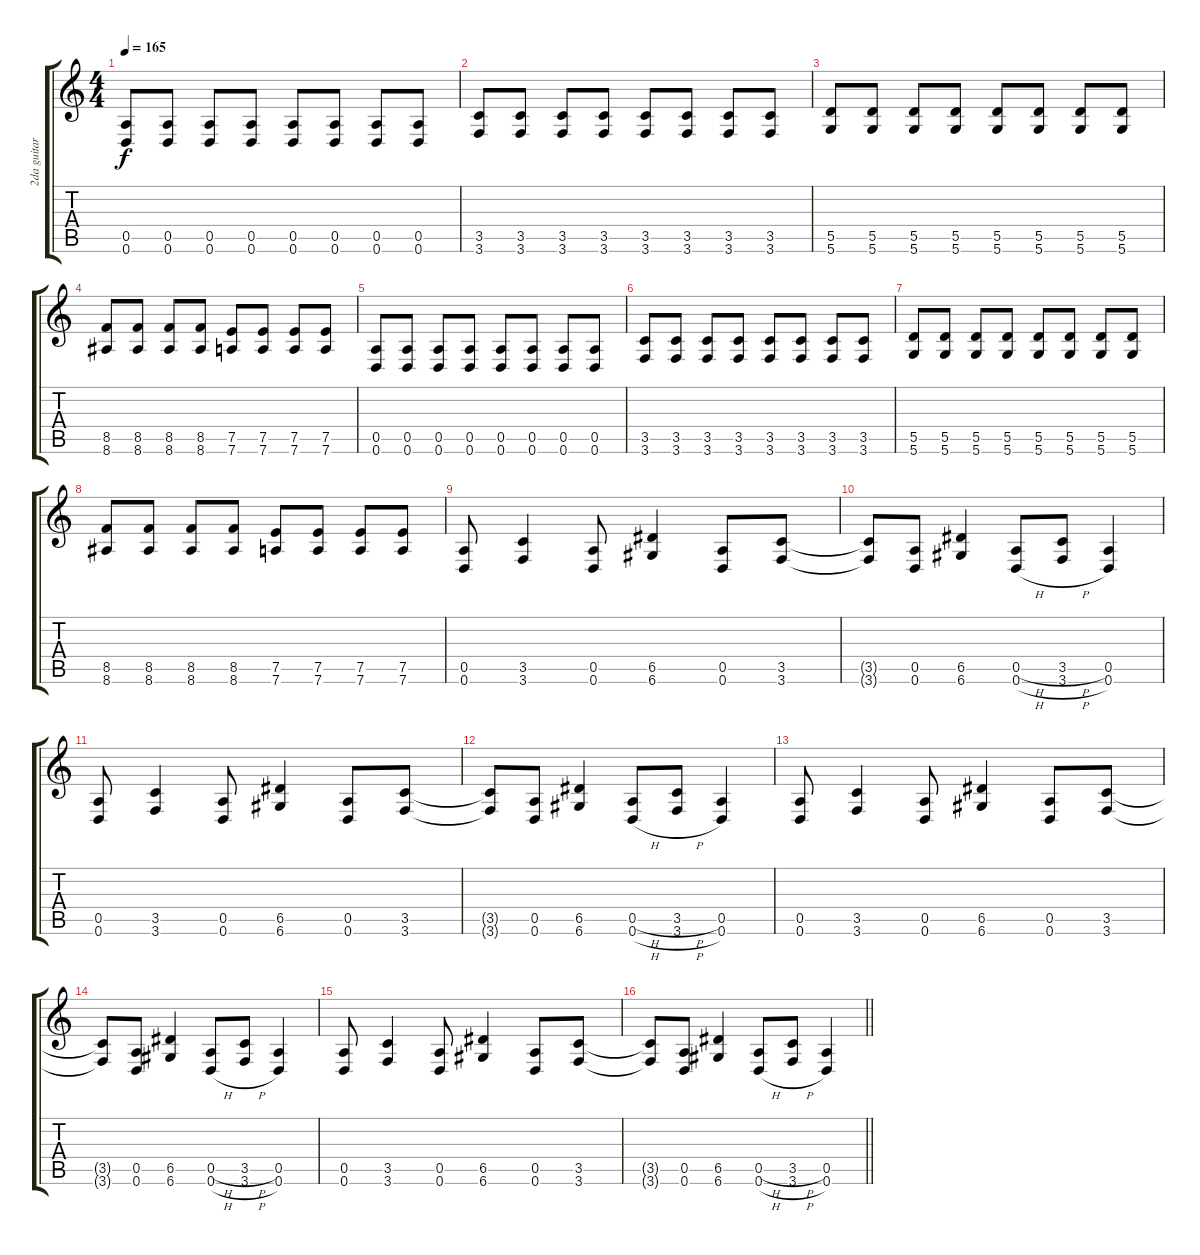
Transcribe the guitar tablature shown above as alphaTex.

\track ("2da guitarra" "2da guitar") {instrument distortionguitar}
\staff {score tabs}
\tuning (E4 B3 G3 D3 A2 D2) {hide}
\ts (4 4)
\tempo 165
\clef g2
\ks c
(0.5 0.6).8{dy f} (0.5 0.6).8 (0.5 0.6).8 (0.5 0.6).8 (0.5 0.6).8 (0.5 0.6).8 (0.5 0.6).8 (0.5 0.6).8 |
(3.5 3.6).8 (3.5 3.6).8 (3.5 3.6).8 (3.5 3.6).8 (3.5 3.6).8 (3.5 3.6).8 (3.5 3.6).8 (3.5 3.6).8 |
(5.5 5.6).8 (5.5 5.6).8 (5.5 5.6).8 (5.5 5.6).8 (5.5 5.6).8 (5.5 5.6).8 (5.5 5.6).8 (5.5 5.6).8 |
(8.5 8.6).8 (8.5 8.6).8 (8.5 8.6).8 (8.5 8.6).8 (7.5 7.6).8 (7.5 7.6).8 (7.5 7.6).8 (7.5 7.6).8 |
(0.5 0.6).8 (0.5 0.6).8 (0.5 0.6).8 (0.5 0.6).8 (0.5 0.6).8 (0.5 0.6).8 (0.5 0.6).8 (0.5 0.6).8 |
(3.5 3.6).8 (3.5 3.6).8 (3.5 3.6).8 (3.5 3.6).8 (3.5 3.6).8 (3.5 3.6).8 (3.5 3.6).8 (3.5 3.6).8 |
(5.5 5.6).8 (5.5 5.6).8 (5.5 5.6).8 (5.5 5.6).8 (5.5 5.6).8 (5.5 5.6).8 (5.5 5.6).8 (5.5 5.6).8 |
(8.5 8.6).8 (8.5 8.6).8 (8.5 8.6).8 (8.5 8.6).8 (7.5 7.6).8 (7.5 7.6).8 (7.5 7.6).8 (7.5 7.6).8 |
(0.5 0.6).8 (3.5 3.6).4 (0.5 0.6).8 (6.5 6.6).4 (0.5 0.6).8 (3.5 3.6).8 |
(3.5{t} 3.6{t}).8 (0.5 0.6).8 (6.5 6.6).4 (0.5{h} 0.6{h}).8 (3.5{h} 3.6{h}).8 (0.5 0.6).4 |
(0.5 0.6).8 (3.5 3.6).4 (0.5 0.6).8 (6.5 6.6).4 (0.5 0.6).8 (3.5 3.6).8 |
(3.5{t} 3.6{t}).8 (0.5 0.6).8 (6.5 6.6).4 (0.5{h} 0.6{h}).8 (3.5{h} 3.6{h}).8 (0.5 0.6).4 |
(0.5 0.6).8 (3.5 3.6).4 (0.5 0.6).8 (6.5 6.6).4 (0.5 0.6).8 (3.5 3.6).8 |
(3.5{t} 3.6{t}).8 (0.5 0.6).8 (6.5 6.6).4 (0.5{h} 0.6{h}).8 (3.5{h} 3.6{h}).8 (0.5 0.6).4 |
(0.5 0.6).8 (3.5 3.6).4 (0.5 0.6).8 (6.5 6.6).4 (0.5 0.6).8 (3.5 3.6).8 |
\barLineRight lightlight
(3.5{t} 3.6{t}).8 (0.5 0.6).8 (6.5 6.6).4 (0.5{h} 0.6{h}).8 (3.5{h} 3.6{h}).8 (0.5 0.6).4
